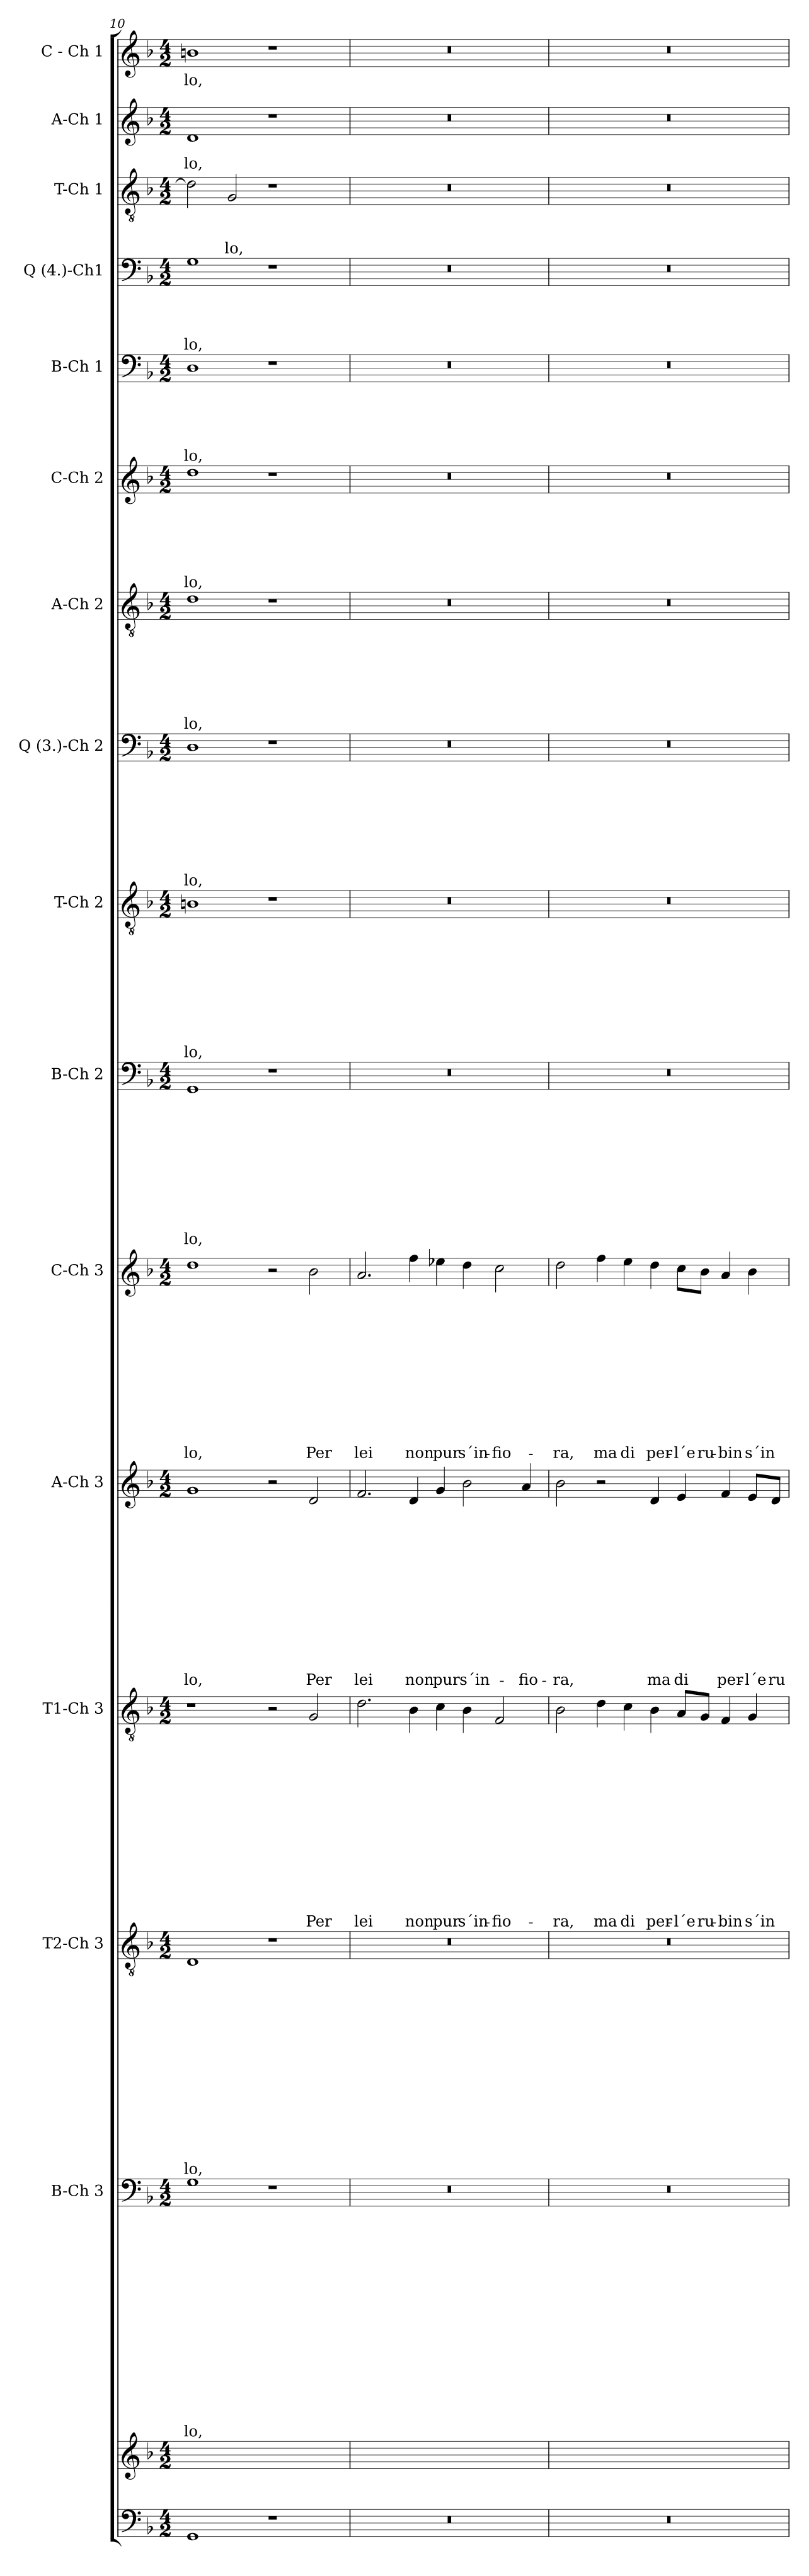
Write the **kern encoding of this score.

**kern	**kern	**kern	**text	**text	**text	**text	**text	**text	**text	**text	**text	**text	**text	**text	**text	**text	**text	**kern	**text	**text	**text	**text	**text	**text	**text	**text	**text	**text	**text	**text	**text	**text	**kern	**text	**text	**text	**text	**text	**text	**text	**text	**text	**text	**text	**text	**text	**kern	**text	**text	**text	**text	**text	**text	**text	**text	**text	**text	**text	**text	**kern	**text	**text	**text	**text	**text	**text	**text	**text	**text	**text	**text	**kern	**text	**text	**text	**text	**text	**text	**text	**text	**text	**text	**kern	**text	**text	**text	**text	**text	**text	**text	**text	**text	**kern	**text	**text	**text	**text	**text	**text	**text	**text	**kern	**text	**text	**text	**text	**text	**text	**text	**kern	**text	**text	**text	**text	**text	**text	**kern	**text	**text	**text	**text	**text	**kern	**text	**text	**text	**text	**kern	**text	**text	**text	**kern	**text	**text	**kern	**text
*part16	*part16	*part15	*part15	*part15	*part15	*part15	*part15	*part15	*part15	*part15	*part15	*part15	*part15	*part15	*part15	*part15	*part15	*part14	*part14	*part14	*part14	*part14	*part14	*part14	*part14	*part14	*part14	*part14	*part14	*part14	*part14	*part14	*part13	*part13	*part13	*part13	*part13	*part13	*part13	*part13	*part13	*part13	*part13	*part13	*part13	*part13	*part12	*part12	*part12	*part12	*part12	*part12	*part12	*part12	*part12	*part12	*part12	*part12	*part12	*part11	*part11	*part11	*part11	*part11	*part11	*part11	*part11	*part11	*part11	*part11	*part11	*part10	*part10	*part10	*part10	*part10	*part10	*part10	*part10	*part10	*part10	*part10	*part9	*part9	*part9	*part9	*part9	*part9	*part9	*part9	*part9	*part9	*part8	*part8	*part8	*part8	*part8	*part8	*part8	*part8	*part8	*part7	*part7	*part7	*part7	*part7	*part7	*part7	*part7	*part6	*part6	*part6	*part6	*part6	*part6	*part6	*part5	*part5	*part5	*part5	*part5	*part5	*part4	*part4	*part4	*part4	*part4	*part3	*part3	*part3	*part3	*part2	*part2	*part2	*part1	*part1
*staff17	*staff16	*staff15	*staff15	*staff15	*staff15	*staff15	*staff15	*staff15	*staff15	*staff15	*staff15	*staff15	*staff15	*staff15	*staff15	*staff15	*staff15	*staff14	*staff14	*staff14	*staff14	*staff14	*staff14	*staff14	*staff14	*staff14	*staff14	*staff14	*staff14	*staff14	*staff14	*staff14	*staff13	*staff13	*staff13	*staff13	*staff13	*staff13	*staff13	*staff13	*staff13	*staff13	*staff13	*staff13	*staff13	*staff13	*staff12	*staff12	*staff12	*staff12	*staff12	*staff12	*staff12	*staff12	*staff12	*staff12	*staff12	*staff12	*staff12	*staff11	*staff11	*staff11	*staff11	*staff11	*staff11	*staff11	*staff11	*staff11	*staff11	*staff11	*staff11	*staff10	*staff10	*staff10	*staff10	*staff10	*staff10	*staff10	*staff10	*staff10	*staff10	*staff10	*staff9	*staff9	*staff9	*staff9	*staff9	*staff9	*staff9	*staff9	*staff9	*staff9	*staff8	*staff8	*staff8	*staff8	*staff8	*staff8	*staff8	*staff8	*staff8	*staff7	*staff7	*staff7	*staff7	*staff7	*staff7	*staff7	*staff7	*staff6	*staff6	*staff6	*staff6	*staff6	*staff6	*staff6	*staff5	*staff5	*staff5	*staff5	*staff5	*staff5	*staff4	*staff4	*staff4	*staff4	*staff4	*staff3	*staff3	*staff3	*staff3	*staff2	*staff2	*staff2	*staff1	*staff1
*	*	*I"B-Ch 3	*	*	*	*	*	*	*	*	*	*	*	*	*	*	*	*I"T2-Ch 3	*	*	*	*	*	*	*	*	*	*	*	*	*	*	*I"T1-Ch 3	*	*	*	*	*	*	*	*	*	*	*	*	*	*I"A-Ch 3	*	*	*	*	*	*	*	*	*	*	*	*	*I"C-Ch 3	*	*	*	*	*	*	*	*	*	*	*	*I"B-Ch 2	*	*	*	*	*	*	*	*	*	*	*I"T-Ch 2	*	*	*	*	*	*	*	*	*	*I"Q (3.)-Ch 2	*	*	*	*	*	*	*	*	*I"A-Ch 2	*	*	*	*	*	*	*	*I"C-Ch 2	*	*	*	*	*	*	*I"B-Ch 1	*	*	*	*	*	*I"Q (4.)-Ch1	*	*	*	*	*I"T-Ch 1	*	*	*	*I"A-Ch 1	*	*	*I"C - Ch 1	*
*clefF4	*clefG2	*clefF4	*	*	*	*	*	*	*	*	*	*	*	*	*	*	*	*clefGv2	*	*	*	*	*	*	*	*	*	*	*	*	*	*	*clefGv2	*	*	*	*	*	*	*	*	*	*	*	*	*	*clefG2	*	*	*	*	*	*	*	*	*	*	*	*	*clefG2	*	*	*	*	*	*	*	*	*	*	*	*clefF4	*	*	*	*	*	*	*	*	*	*	*clefGv2	*	*	*	*	*	*	*	*	*	*clefF4	*	*	*	*	*	*	*	*	*clefGv2	*	*	*	*	*	*	*	*clefG2	*	*	*	*	*	*	*clefF4	*	*	*	*	*	*clefF4	*	*	*	*	*clefGv2	*	*	*	*clefG2	*	*	*clefG2	*
*k[b-]	*k[b-]	*k[b-]	*	*	*	*	*	*	*	*	*	*	*	*	*	*	*	*k[b-]	*	*	*	*	*	*	*	*	*	*	*	*	*	*	*k[b-]	*	*	*	*	*	*	*	*	*	*	*	*	*	*k[b-]	*	*	*	*	*	*	*	*	*	*	*	*	*k[b-]	*	*	*	*	*	*	*	*	*	*	*	*k[b-]	*	*	*	*	*	*	*	*	*	*	*k[b-]	*	*	*	*	*	*	*	*	*	*k[b-]	*	*	*	*	*	*	*	*	*k[b-]	*	*	*	*	*	*	*	*k[b-]	*	*	*	*	*	*	*k[b-]	*	*	*	*	*	*k[b-]	*	*	*	*	*k[b-]	*	*	*	*k[b-]	*	*	*k[b-]	*
*F:	*F:	*F:	*	*	*	*	*	*	*	*	*	*	*	*	*	*	*	*F:	*	*	*	*	*	*	*	*	*	*	*	*	*	*	*F:	*	*	*	*	*	*	*	*	*	*	*	*	*	*F:	*	*	*	*	*	*	*	*	*	*	*	*	*F:	*	*	*	*	*	*	*	*	*	*	*	*F:	*	*	*	*	*	*	*	*	*	*	*F:	*	*	*	*	*	*	*	*	*	*F:	*	*	*	*	*	*	*	*	*F:	*	*	*	*	*	*	*	*F:	*	*	*	*	*	*	*F:	*	*	*	*	*	*F:	*	*	*	*	*F:	*	*	*	*F:	*	*	*F:	*
*M4/2	*M4/2	*M4/2	*	*	*	*	*	*	*	*	*	*	*	*	*	*	*	*M4/2	*	*	*	*	*	*	*	*	*	*	*	*	*	*	*M4/2	*	*	*	*	*	*	*	*	*	*	*	*	*	*M4/2	*	*	*	*	*	*	*	*	*	*	*	*	*M4/2	*	*	*	*	*	*	*	*	*	*	*	*M4/2	*	*	*	*	*	*	*	*	*	*	*M4/2	*	*	*	*	*	*	*	*	*	*M4/2	*	*	*	*	*	*	*	*	*M4/2	*	*	*	*	*	*	*	*M4/2	*	*	*	*	*	*	*M4/2	*	*	*	*	*	*M4/2	*	*	*	*	*M4/2	*	*	*	*M4/2	*	*	*M4/2	*
=10	=10	=10	=10	=10	=10	=10	=10	=10	=10	=10	=10	=10	=10	=10	=10	=10	=10	=10	=10	=10	=10	=10	=10	=10	=10	=10	=10	=10	=10	=10	=10	=10	=10	=10	=10	=10	=10	=10	=10	=10	=10	=10	=10	=10	=10	=10	=10	=10	=10	=10	=10	=10	=10	=10	=10	=10	=10	=10	=10	=10	=10	=10	=10	=10	=10	=10	=10	=10	=10	=10	=10	=10	=10	=10	=10	=10	=10	=10	=10	=10	=10	=10	=10	=10	=10	=10	=10	=10	=10	=10	=10	=10	=10	=10	=10	=10	=10	=10	=10	=10	=10	=10	=10	=10	=10	=10	=10	=10	=10	=10	=10	=10	=10	=10	=10	=10	=10	=10	=10	=10	=10	=10	=10	=10	=10	=10	=10	=10	=10	=10	=10	=10	=10	=10	=10	=10
!	!	!	!	!	!	!	!	!	!	!	!	!	!	!	!	!	!LO:LY:b	!	!	!	!	!	!	!	!	!	!	!	!	!	!	!LO:LY:b	!	!	!	!	!	!	!	!	!	!	!	!	!	!	!	!	!	!	!	!	!	!	!	!	!	!	!LO:LY:b	!	!	!	!	!	!	!	!	!	!	!	!LO:LY:b	!	!	!	!	!	!	!	!	!	!	!LO:LY:b	!	!	!	!	!	!	!	!	!	!LO:LY:b	!	!	!	!	!	!	!	!	!LO:LY:b	!	!	!	!	!	!	!	!LO:LY:b	!	!	!	!	!	!	!LO:LY:b	!	!	!	!	!	!LO:LY:b	!	!	!	!	!LO:LY:b	!	!	!	!	!	!	!LO:LY:b	!	!LO:LY:b
1GG	0ryy	1G	.	.	.	.	.	.	.	.	.	.	.	.	.	.	-lo,	1D	.	.	.	.	.	.	.	.	.	.	.	.	.	-lo,	1r	.	.	.	.	.	.	.	.	.	.	.	.	.	1g	.	.	.	.	.	.	.	.	.	.	.	-lo,	1dd	.	.	.	.	.	.	.	.	.	.	-lo,	1GG	.	.	.	.	.	.	.	.	.	-lo,	1Bn	.	.	.	.	.	.	.	.	-lo,	1D	.	.	.	.	.	.	.	-lo,	1d	.	.	.	.	.	.	-lo,	1dd	.	.	.	.	.	-lo,	1D	.	.	.	.	-lo,	1G	.	.	.	-lo,	2d\]	.	.	.	1d	.	-lo,	1bn	-lo,
!	!	!	!	!	!	!	!	!	!	!	!	!	!	!	!	!	!	!	!	!	!	!	!	!	!	!	!	!	!	!	!	!	!	!	!	!	!	!	!	!	!	!	!	!	!	!	!	!	!	!	!	!	!	!	!	!	!	!	!	!	!	!	!	!	!	!	!	!	!	!	!	!	!	!	!	!	!	!	!	!	!	!	!	!	!	!	!	!	!	!	!	!	!	!	!	!	!	!	!	!	!	!	!	!	!	!	!	!	!	!	!	!	!	!	!	!	!	!	!	!	!	!	!	!	!	!	!	!	!	!	!LO:LY:b	!	!	!	!	!
.	.	.	.	.	.	.	.	.	.	.	.	.	.	.	.	.	.	.	.	.	.	.	.	.	.	.	.	.	.	.	.	.	.	.	.	.	.	.	.	.	.	.	.	.	.	.	.	.	.	.	.	.	.	.	.	.	.	.	.	.	.	.	.	.	.	.	.	.	.	.	.	.	.	.	.	.	.	.	.	.	.	.	.	.	.	.	.	.	.	.	.	.	.	.	.	.	.	.	.	.	.	.	.	.	.	.	.	.	.	.	.	.	.	.	.	.	.	.	.	.	.	.	.	.	.	.	.	2G/	.	.	-lo,	.	.	.	.	.
1r	.	1r	.	.	.	.	.	.	.	.	.	.	.	.	.	.	.	1r	.	.	.	.	.	.	.	.	.	.	.	.	.	.	2r	.	.	.	.	.	.	.	.	.	.	.	.	.	2r	.	.	.	.	.	.	.	.	.	.	.	.	2r	.	.	.	.	.	.	.	.	.	.	.	1r	.	.	.	.	.	.	.	.	.	.	1r	.	.	.	.	.	.	.	.	.	1r	.	.	.	.	.	.	.	.	1r	.	.	.	.	.	.	.	1r	.	.	.	.	.	.	1r	.	.	.	.	.	1r	.	.	.	.	1r	.	.	.	1r	.	.	1r	.
!	!	!	!	!	!	!	!	!	!	!	!	!	!	!	!	!	!	!	!	!	!	!	!	!	!	!	!	!	!	!	!	!	!	!	!	!	!	!	!	!	!	!	!	!	!	!LO:LY:b	!	!	!	!	!	!	!	!	!	!	!	!	!LO:LY:b	!	!	!	!	!	!	!	!	!	!	!	!LO:LY:b	!	!	!	!	!	!	!	!	!	!	!	!	!	!	!	!	!	!	!	!	!	!	!	!	!	!	!	!	!	!	!	!	!	!	!	!	!	!	!	!	!	!	!	!	!	!	!	!	!	!	!	!	!	!	!	!	!	!	!	!	!	!	!	!	!
.	.	.	.	.	.	.	.	.	.	.	.	.	.	.	.	.	.	.	.	.	.	.	.	.	.	.	.	.	.	.	.	.	2G/	.	.	.	.	.	.	.	.	.	.	.	.	Per	2d/	.	.	.	.	.	.	.	.	.	.	.	Per	2b-\	.	.	.	.	.	.	.	.	.	.	Per	.	.	.	.	.	.	.	.	.	.	.	.	.	.	.	.	.	.	.	.	.	.	.	.	.	.	.	.	.	.	.	.	.	.	.	.	.	.	.	.	.	.	.	.	.	.	.	.	.	.	.	.	.	.	.	.	.	.	.	.	.	.	.	.	.
!!LO:PB:g=z
=11	=11	=11	=11	=11	=11	=11	=11	=11	=11	=11	=11	=11	=11	=11	=11	=11	=11	=11	=11	=11	=11	=11	=11	=11	=11	=11	=11	=11	=11	=11	=11	=11	=11	=11	=11	=11	=11	=11	=11	=11	=11	=11	=11	=11	=11	=11	=11	=11	=11	=11	=11	=11	=11	=11	=11	=11	=11	=11	=11	=11	=11	=11	=11	=11	=11	=11	=11	=11	=11	=11	=11	=11	=11	=11	=11	=11	=11	=11	=11	=11	=11	=11	=11	=11	=11	=11	=11	=11	=11	=11	=11	=11	=11	=11	=11	=11	=11	=11	=11	=11	=11	=11	=11	=11	=11	=11	=11	=11	=11	=11	=11	=11	=11	=11	=11	=11	=11	=11	=11	=11	=11	=11	=11	=11	=11	=11	=11	=11	=11	=11	=11	=11	=11	=11	=11	=11
!	!	!	!	!	!	!	!	!	!	!	!	!	!	!	!	!	!	!	!	!	!	!	!	!	!	!	!	!	!	!	!	!	!	!	!	!	!	!	!	!	!	!	!	!	!	!LO:LY:b	!	!	!	!	!	!	!	!	!	!	!	!	!LO:LY:b	!	!	!	!	!	!	!	!	!	!	!	!LO:LY:b	!	!	!	!	!	!	!	!	!	!	!	!	!	!	!	!	!	!	!	!	!	!	!	!	!	!	!	!	!	!	!	!	!	!	!	!	!	!	!	!	!	!	!	!	!	!	!	!	!	!	!	!	!	!	!	!	!	!	!	!	!	!	!	!	!
0r	0ryy	0r	.	.	.	.	.	.	.	.	.	.	.	.	.	.	.	0r	.	.	.	.	.	.	.	.	.	.	.	.	.	.	2.d\	.	.	.	.	.	.	.	.	.	.	.	.	lei	2.f/	.	.	.	.	.	.	.	.	.	.	.	lei	2.a/	.	.	.	.	.	.	.	.	.	.	lei	0r	.	.	.	.	.	.	.	.	.	.	0r	.	.	.	.	.	.	.	.	.	0r	.	.	.	.	.	.	.	.	0r	.	.	.	.	.	.	.	0r	.	.	.	.	.	.	0r	.	.	.	.	.	0r	.	.	.	.	0r	.	.	.	0r	.	.	0r	.
!	!	!	!	!	!	!	!	!	!	!	!	!	!	!	!	!	!	!	!	!	!	!	!	!	!	!	!	!	!	!	!	!	!	!	!	!	!	!	!	!	!	!	!	!	!	!LO:LY:b	!	!	!	!	!	!	!	!	!	!	!	!	!LO:LY:b	!	!	!	!	!	!	!	!	!	!	!	!LO:LY:b	!	!	!	!	!	!	!	!	!	!	!	!	!	!	!	!	!	!	!	!	!	!	!	!	!	!	!	!	!	!	!	!	!	!	!	!	!	!	!	!	!	!	!	!	!	!	!	!	!	!	!	!	!	!	!	!	!	!	!	!	!	!	!	!	!
.	.	.	.	.	.	.	.	.	.	.	.	.	.	.	.	.	.	.	.	.	.	.	.	.	.	.	.	.	.	.	.	.	4B-\	.	.	.	.	.	.	.	.	.	.	.	.	non	4d/	.	.	.	.	.	.	.	.	.	.	.	non	4ff\	.	.	.	.	.	.	.	.	.	.	non	.	.	.	.	.	.	.	.	.	.	.	.	.	.	.	.	.	.	.	.	.	.	.	.	.	.	.	.	.	.	.	.	.	.	.	.	.	.	.	.	.	.	.	.	.	.	.	.	.	.	.	.	.	.	.	.	.	.	.	.	.	.	.	.	.
!	!	!	!	!	!	!	!	!	!	!	!	!	!	!	!	!	!	!	!	!	!	!	!	!	!	!	!	!	!	!	!	!	!	!	!	!	!	!	!	!	!	!	!	!	!	!LO:LY:b	!	!	!	!	!	!	!	!	!	!	!	!	!LO:LY:b	!	!	!	!	!	!	!	!	!	!	!	!LO:LY:b	!	!	!	!	!	!	!	!	!	!	!	!	!	!	!	!	!	!	!	!	!	!	!	!	!	!	!	!	!	!	!	!	!	!	!	!	!	!	!	!	!	!	!	!	!	!	!	!	!	!	!	!	!	!	!	!	!	!	!	!	!	!	!	!	!
.	.	.	.	.	.	.	.	.	.	.	.	.	.	.	.	.	.	.	.	.	.	.	.	.	.	.	.	.	.	.	.	.	4c\	.	.	.	.	.	.	.	.	.	.	.	.	pur	4g/	.	.	.	.	.	.	.	.	.	.	.	pur	4ee-X\	.	.	.	.	.	.	.	.	.	.	pur	.	.	.	.	.	.	.	.	.	.	.	.	.	.	.	.	.	.	.	.	.	.	.	.	.	.	.	.	.	.	.	.	.	.	.	.	.	.	.	.	.	.	.	.	.	.	.	.	.	.	.	.	.	.	.	.	.	.	.	.	.	.	.	.	.
!	!	!	!	!	!	!	!	!	!	!	!	!	!	!	!	!	!	!	!	!	!	!	!	!	!	!	!	!	!	!	!	!	!	!	!	!	!	!	!	!	!	!	!	!	!	!LO:LY:b	!	!	!	!	!	!	!	!	!	!	!	!	!LO:LY:b	!	!	!	!	!	!	!	!	!	!	!	!LO:LY:b	!	!	!	!	!	!	!	!	!	!	!	!	!	!	!	!	!	!	!	!	!	!	!	!	!	!	!	!	!	!	!	!	!	!	!	!	!	!	!	!	!	!	!	!	!	!	!	!	!	!	!	!	!	!	!	!	!	!	!	!	!	!	!	!	!
.	.	.	.	.	.	.	.	.	.	.	.	.	.	.	.	.	.	.	.	.	.	.	.	.	.	.	.	.	.	.	.	.	4B-\	.	.	.	.	.	.	.	.	.	.	.	.	s´in-	2b-\	.	.	.	.	.	.	.	.	.	.	.	s´in-	4dd\	.	.	.	.	.	.	.	.	.	.	s´in-	.	.	.	.	.	.	.	.	.	.	.	.	.	.	.	.	.	.	.	.	.	.	.	.	.	.	.	.	.	.	.	.	.	.	.	.	.	.	.	.	.	.	.	.	.	.	.	.	.	.	.	.	.	.	.	.	.	.	.	.	.	.	.	.	.
!	!	!	!	!	!	!	!	!	!	!	!	!	!	!	!	!	!	!	!	!	!	!	!	!	!	!	!	!	!	!	!	!	!	!	!	!	!	!	!	!	!	!	!	!	!	!LO:LY:b	!	!	!	!	!	!	!	!	!	!	!	!	!	!	!	!	!	!	!	!	!	!	!	!	!LO:LY:b	!	!	!	!	!	!	!	!	!	!	!	!	!	!	!	!	!	!	!	!	!	!	!	!	!	!	!	!	!	!	!	!	!	!	!	!	!	!	!	!	!	!	!	!	!	!	!	!	!	!	!	!	!	!	!	!	!	!	!	!	!	!	!	!	!
.	.	.	.	.	.	.	.	.	.	.	.	.	.	.	.	.	.	.	.	.	.	.	.	.	.	.	.	.	.	.	.	.	2F/	.	.	.	.	.	.	.	.	.	.	.	.	-fio-	.	.	.	.	.	.	.	.	.	.	.	.	.	2cc\	.	.	.	.	.	.	.	.	.	.	-fio-	.	.	.	.	.	.	.	.	.	.	.	.	.	.	.	.	.	.	.	.	.	.	.	.	.	.	.	.	.	.	.	.	.	.	.	.	.	.	.	.	.	.	.	.	.	.	.	.	.	.	.	.	.	.	.	.	.	.	.	.	.	.	.	.	.
!	!	!	!	!	!	!	!	!	!	!	!	!	!	!	!	!	!	!	!	!	!	!	!	!	!	!	!	!	!	!	!	!	!	!	!	!	!	!	!	!	!	!	!	!	!	!	!	!	!	!	!	!	!	!	!	!	!	!	!LO:LY:b	!	!	!	!	!	!	!	!	!	!	!	!	!	!	!	!	!	!	!	!	!	!	!	!	!	!	!	!	!	!	!	!	!	!	!	!	!	!	!	!	!	!	!	!	!	!	!	!	!	!	!	!	!	!	!	!	!	!	!	!	!	!	!	!	!	!	!	!	!	!	!	!	!	!	!	!	!
.	.	.	.	.	.	.	.	.	.	.	.	.	.	.	.	.	.	.	.	.	.	.	.	.	.	.	.	.	.	.	.	.	.	.	.	.	.	.	.	.	.	.	.	.	.	.	4a/	.	.	.	.	.	.	.	.	.	.	.	-fio-	.	.	.	.	.	.	.	.	.	.	.	.	.	.	.	.	.	.	.	.	.	.	.	.	.	.	.	.	.	.	.	.	.	.	.	.	.	.	.	.	.	.	.	.	.	.	.	.	.	.	.	.	.	.	.	.	.	.	.	.	.	.	.	.	.	.	.	.	.	.	.	.	.	.	.	.	.
=12	=12	=12	=12	=12	=12	=12	=12	=12	=12	=12	=12	=12	=12	=12	=12	=12	=12	=12	=12	=12	=12	=12	=12	=12	=12	=12	=12	=12	=12	=12	=12	=12	=12	=12	=12	=12	=12	=12	=12	=12	=12	=12	=12	=12	=12	=12	=12	=12	=12	=12	=12	=12	=12	=12	=12	=12	=12	=12	=12	=12	=12	=12	=12	=12	=12	=12	=12	=12	=12	=12	=12	=12	=12	=12	=12	=12	=12	=12	=12	=12	=12	=12	=12	=12	=12	=12	=12	=12	=12	=12	=12	=12	=12	=12	=12	=12	=12	=12	=12	=12	=12	=12	=12	=12	=12	=12	=12	=12	=12	=12	=12	=12	=12	=12	=12	=12	=12	=12	=12	=12	=12	=12	=12	=12	=12	=12	=12	=12	=12	=12	=12	=12	=12	=12	=12	=12
!	!	!	!	!	!	!	!	!	!	!	!	!	!	!	!	!	!	!	!	!	!	!	!	!	!	!	!	!	!	!	!	!	!	!	!	!	!	!	!	!	!	!	!	!	!	!LO:LY:b	!	!	!	!	!	!	!	!	!	!	!	!	!LO:LY:b	!	!	!	!	!	!	!	!	!	!	!	!LO:LY:b	!	!	!	!	!	!	!	!	!	!	!	!	!	!	!	!	!	!	!	!	!	!	!	!	!	!	!	!	!	!	!	!	!	!	!	!	!	!	!	!	!	!	!	!	!	!	!	!	!	!	!	!	!	!	!	!	!	!	!	!	!	!	!	!	!
0r	0ryy	0r	.	.	.	.	.	.	.	.	.	.	.	.	.	.	.	0r	.	.	.	.	.	.	.	.	.	.	.	.	.	.	2B-\	.	.	.	.	.	.	.	.	.	.	.	.	-ra,	2b-\	.	.	.	.	.	.	.	.	.	.	.	-ra,	2dd\	.	.	.	.	.	.	.	.	.	.	-ra,	0r	.	.	.	.	.	.	.	.	.	.	0r	.	.	.	.	.	.	.	.	.	0r	.	.	.	.	.	.	.	.	0r	.	.	.	.	.	.	.	0r	.	.	.	.	.	.	0r	.	.	.	.	.	0r	.	.	.	.	0r	.	.	.	0r	.	.	0r	.
!	!	!	!	!	!	!	!	!	!	!	!	!	!	!	!	!	!	!	!	!	!	!	!	!	!	!	!	!	!	!	!	!	!	!	!	!	!	!	!	!	!	!	!	!	!	!LO:LY:b	!	!	!	!	!	!	!	!	!	!	!	!	!	!	!	!	!	!	!	!	!	!	!	!	!LO:LY:b	!	!	!	!	!	!	!	!	!	!	!	!	!	!	!	!	!	!	!	!	!	!	!	!	!	!	!	!	!	!	!	!	!	!	!	!	!	!	!	!	!	!	!	!	!	!	!	!	!	!	!	!	!	!	!	!	!	!	!	!	!	!	!	!	!
.	.	.	.	.	.	.	.	.	.	.	.	.	.	.	.	.	.	.	.	.	.	.	.	.	.	.	.	.	.	.	.	.	4d\	.	.	.	.	.	.	.	.	.	.	.	.	ma	2r	.	.	.	.	.	.	.	.	.	.	.	.	4ff\	.	.	.	.	.	.	.	.	.	.	ma	.	.	.	.	.	.	.	.	.	.	.	.	.	.	.	.	.	.	.	.	.	.	.	.	.	.	.	.	.	.	.	.	.	.	.	.	.	.	.	.	.	.	.	.	.	.	.	.	.	.	.	.	.	.	.	.	.	.	.	.	.	.	.	.	.
!	!	!	!	!	!	!	!	!	!	!	!	!	!	!	!	!	!	!	!	!	!	!	!	!	!	!	!	!	!	!	!	!	!	!	!	!	!	!	!	!	!	!	!	!	!	!LO:LY:b	!	!	!	!	!	!	!	!	!	!	!	!	!	!	!	!	!	!	!	!	!	!	!	!	!LO:LY:b	!	!	!	!	!	!	!	!	!	!	!	!	!	!	!	!	!	!	!	!	!	!	!	!	!	!	!	!	!	!	!	!	!	!	!	!	!	!	!	!	!	!	!	!	!	!	!	!	!	!	!	!	!	!	!	!	!	!	!	!	!	!	!	!	!
.	.	.	.	.	.	.	.	.	.	.	.	.	.	.	.	.	.	.	.	.	.	.	.	.	.	.	.	.	.	.	.	.	4c\	.	.	.	.	.	.	.	.	.	.	.	.	di	.	.	.	.	.	.	.	.	.	.	.	.	.	4ee\	.	.	.	.	.	.	.	.	.	.	di	.	.	.	.	.	.	.	.	.	.	.	.	.	.	.	.	.	.	.	.	.	.	.	.	.	.	.	.	.	.	.	.	.	.	.	.	.	.	.	.	.	.	.	.	.	.	.	.	.	.	.	.	.	.	.	.	.	.	.	.	.	.	.	.	.
!	!	!	!	!	!	!	!	!	!	!	!	!	!	!	!	!	!	!	!	!	!	!	!	!	!	!	!	!	!	!	!	!	!	!	!	!	!	!	!	!	!	!	!	!	!	!LO:LY:b	!	!	!	!	!	!	!	!	!	!	!	!	!LO:LY:b	!	!	!	!	!	!	!	!	!	!	!	!LO:LY:b	!	!	!	!	!	!	!	!	!	!	!	!	!	!	!	!	!	!	!	!	!	!	!	!	!	!	!	!	!	!	!	!	!	!	!	!	!	!	!	!	!	!	!	!	!	!	!	!	!	!	!	!	!	!	!	!	!	!	!	!	!	!	!	!	!
.	.	.	.	.	.	.	.	.	.	.	.	.	.	.	.	.	.	.	.	.	.	.	.	.	.	.	.	.	.	.	.	.	4B-\	.	.	.	.	.	.	.	.	.	.	.	.	per-	4d/	.	.	.	.	.	.	.	.	.	.	.	ma	4dd\	.	.	.	.	.	.	.	.	.	.	per-	.	.	.	.	.	.	.	.	.	.	.	.	.	.	.	.	.	.	.	.	.	.	.	.	.	.	.	.	.	.	.	.	.	.	.	.	.	.	.	.	.	.	.	.	.	.	.	.	.	.	.	.	.	.	.	.	.	.	.	.	.	.	.	.	.
!	!	!	!	!	!	!	!	!	!	!	!	!	!	!	!	!	!	!	!	!	!	!	!	!	!	!	!	!	!	!	!	!	!	!	!	!	!	!	!	!	!	!	!	!	!	!LO:LY:b	!	!	!	!	!	!	!	!	!	!	!	!	!LO:LY:b	!	!	!	!	!	!	!	!	!	!	!	!LO:LY:b	!	!	!	!	!	!	!	!	!	!	!	!	!	!	!	!	!	!	!	!	!	!	!	!	!	!	!	!	!	!	!	!	!	!	!	!	!	!	!	!	!	!	!	!	!	!	!	!	!	!	!	!	!	!	!	!	!	!	!	!	!	!	!	!	!
.	.	.	.	.	.	.	.	.	.	.	.	.	.	.	.	.	.	.	.	.	.	.	.	.	.	.	.	.	.	.	.	.	8A/L	.	.	.	.	.	.	.	.	.	.	.	.	-l´e	4e/	.	.	.	.	.	.	.	.	.	.	.	di	8cc\L	.	.	.	.	.	.	.	.	.	.	-l´e	.	.	.	.	.	.	.	.	.	.	.	.	.	.	.	.	.	.	.	.	.	.	.	.	.	.	.	.	.	.	.	.	.	.	.	.	.	.	.	.	.	.	.	.	.	.	.	.	.	.	.	.	.	.	.	.	.	.	.	.	.	.	.	.	.
!	!	!	!	!	!	!	!	!	!	!	!	!	!	!	!	!	!	!	!	!	!	!	!	!	!	!	!	!	!	!	!	!	!	!	!	!	!	!	!	!	!	!	!	!	!	!LO:LY:b	!	!	!	!	!	!	!	!	!	!	!	!	!	!	!	!	!	!	!	!	!	!	!	!	!LO:LY:b	!	!	!	!	!	!	!	!	!	!	!	!	!	!	!	!	!	!	!	!	!	!	!	!	!	!	!	!	!	!	!	!	!	!	!	!	!	!	!	!	!	!	!	!	!	!	!	!	!	!	!	!	!	!	!	!	!	!	!	!	!	!	!	!	!
.	.	.	.	.	.	.	.	.	.	.	.	.	.	.	.	.	.	.	.	.	.	.	.	.	.	.	.	.	.	.	.	.	8G/J	.	.	.	.	.	.	.	.	.	.	.	.	ru-	.	.	.	.	.	.	.	.	.	.	.	.	.	8b-\J	.	.	.	.	.	.	.	.	.	.	ru-	.	.	.	.	.	.	.	.	.	.	.	.	.	.	.	.	.	.	.	.	.	.	.	.	.	.	.	.	.	.	.	.	.	.	.	.	.	.	.	.	.	.	.	.	.	.	.	.	.	.	.	.	.	.	.	.	.	.	.	.	.	.	.	.	.
!	!	!	!	!	!	!	!	!	!	!	!	!	!	!	!	!	!	!	!	!	!	!	!	!	!	!	!	!	!	!	!	!	!	!	!	!	!	!	!	!	!	!	!	!	!	!LO:LY:b	!	!	!	!	!	!	!	!	!	!	!	!	!LO:LY:b	!	!	!	!	!	!	!	!	!	!	!	!LO:LY:b	!	!	!	!	!	!	!	!	!	!	!	!	!	!	!	!	!	!	!	!	!	!	!	!	!	!	!	!	!	!	!	!	!	!	!	!	!	!	!	!	!	!	!	!	!	!	!	!	!	!	!	!	!	!	!	!	!	!	!	!	!	!	!	!	!
.	.	.	.	.	.	.	.	.	.	.	.	.	.	.	.	.	.	.	.	.	.	.	.	.	.	.	.	.	.	.	.	.	4F/	.	.	.	.	.	.	.	.	.	.	.	.	-bin	4f/	.	.	.	.	.	.	.	.	.	.	.	per-	4a/	.	.	.	.	.	.	.	.	.	.	-bin	.	.	.	.	.	.	.	.	.	.	.	.	.	.	.	.	.	.	.	.	.	.	.	.	.	.	.	.	.	.	.	.	.	.	.	.	.	.	.	.	.	.	.	.	.	.	.	.	.	.	.	.	.	.	.	.	.	.	.	.	.	.	.	.	.
!	!	!	!	!	!	!	!	!	!	!	!	!	!	!	!	!	!	!	!	!	!	!	!	!	!	!	!	!	!	!	!	!	!	!	!	!	!	!	!	!	!	!	!	!	!	!LO:LY:b	!	!	!	!	!	!	!	!	!	!	!	!	!LO:LY:b	!	!	!	!	!	!	!	!	!	!	!	!LO:LY:b	!	!	!	!	!	!	!	!	!	!	!	!	!	!	!	!	!	!	!	!	!	!	!	!	!	!	!	!	!	!	!	!	!	!	!	!	!	!	!	!	!	!	!	!	!	!	!	!	!	!	!	!	!	!	!	!	!	!	!	!	!	!	!	!	!
.	.	.	.	.	.	.	.	.	.	.	.	.	.	.	.	.	.	.	.	.	.	.	.	.	.	.	.	.	.	.	.	.	4G/	.	.	.	.	.	.	.	.	.	.	.	.	s´in-	8e/L	.	.	.	.	.	.	.	.	.	.	.	-l´e	4b-\	.	.	.	.	.	.	.	.	.	.	s´in-	.	.	.	.	.	.	.	.	.	.	.	.	.	.	.	.	.	.	.	.	.	.	.	.	.	.	.	.	.	.	.	.	.	.	.	.	.	.	.	.	.	.	.	.	.	.	.	.	.	.	.	.	.	.	.	.	.	.	.	.	.	.	.	.	.
!	!	!	!	!	!	!	!	!	!	!	!	!	!	!	!	!	!	!	!	!	!	!	!	!	!	!	!	!	!	!	!	!	!	!	!	!	!	!	!	!	!	!	!	!	!	!	!	!	!	!	!	!	!	!	!	!	!	!	!LO:LY:b	!	!	!	!	!	!	!	!	!	!	!	!	!	!	!	!	!	!	!	!	!	!	!	!	!	!	!	!	!	!	!	!	!	!	!	!	!	!	!	!	!	!	!	!	!	!	!	!	!	!	!	!	!	!	!	!	!	!	!	!	!	!	!	!	!	!	!	!	!	!	!	!	!	!	!	!	!
.	.	.	.	.	.	.	.	.	.	.	.	.	.	.	.	.	.	.	.	.	.	.	.	.	.	.	.	.	.	.	.	.	.	.	.	.	.	.	.	.	.	.	.	.	.	.	8d/J	.	.	.	.	.	.	.	.	.	.	.	ru-	.	.	.	.	.	.	.	.	.	.	.	.	.	.	.	.	.	.	.	.	.	.	.	.	.	.	.	.	.	.	.	.	.	.	.	.	.	.	.	.	.	.	.	.	.	.	.	.	.	.	.	.	.	.	.	.	.	.	.	.	.	.	.	.	.	.	.	.	.	.	.	.	.	.	.	.	.
=	=	=	=	=	=	=	=	=	=	=	=	=	=	=	=	=	=	=	=	=	=	=	=	=	=	=	=	=	=	=	=	=	=	=	=	=	=	=	=	=	=	=	=	=	=	=	=	=	=	=	=	=	=	=	=	=	=	=	=	=	=	=	=	=	=	=	=	=	=	=	=	=	=	=	=	=	=	=	=	=	=	=	=	=	=	=	=	=	=	=	=	=	=	=	=	=	=	=	=	=	=	=	=	=	=	=	=	=	=	=	=	=	=	=	=	=	=	=	=	=	=	=	=	=	=	=	=	=	=	=	=	=	=	=	=	=
*-	*-	*-	*-	*-	*-	*-	*-	*-	*-	*-	*-	*-	*-	*-	*-	*-	*-	*-	*-	*-	*-	*-	*-	*-	*-	*-	*-	*-	*-	*-	*-	*-	*-	*-	*-	*-	*-	*-	*-	*-	*-	*-	*-	*-	*-	*-	*-	*-	*-	*-	*-	*-	*-	*-	*-	*-	*-	*-	*-	*-	*-	*-	*-	*-	*-	*-	*-	*-	*-	*-	*-	*-	*-	*-	*-	*-	*-	*-	*-	*-	*-	*-	*-	*-	*-	*-	*-	*-	*-	*-	*-	*-	*-	*-	*-	*-	*-	*-	*-	*-	*-	*-	*-	*-	*-	*-	*-	*-	*-	*-	*-	*-	*-	*-	*-	*-	*-	*-	*-	*-	*-	*-	*-	*-	*-	*-	*-	*-	*-	*-	*-	*-	*-	*-	*-	*-
